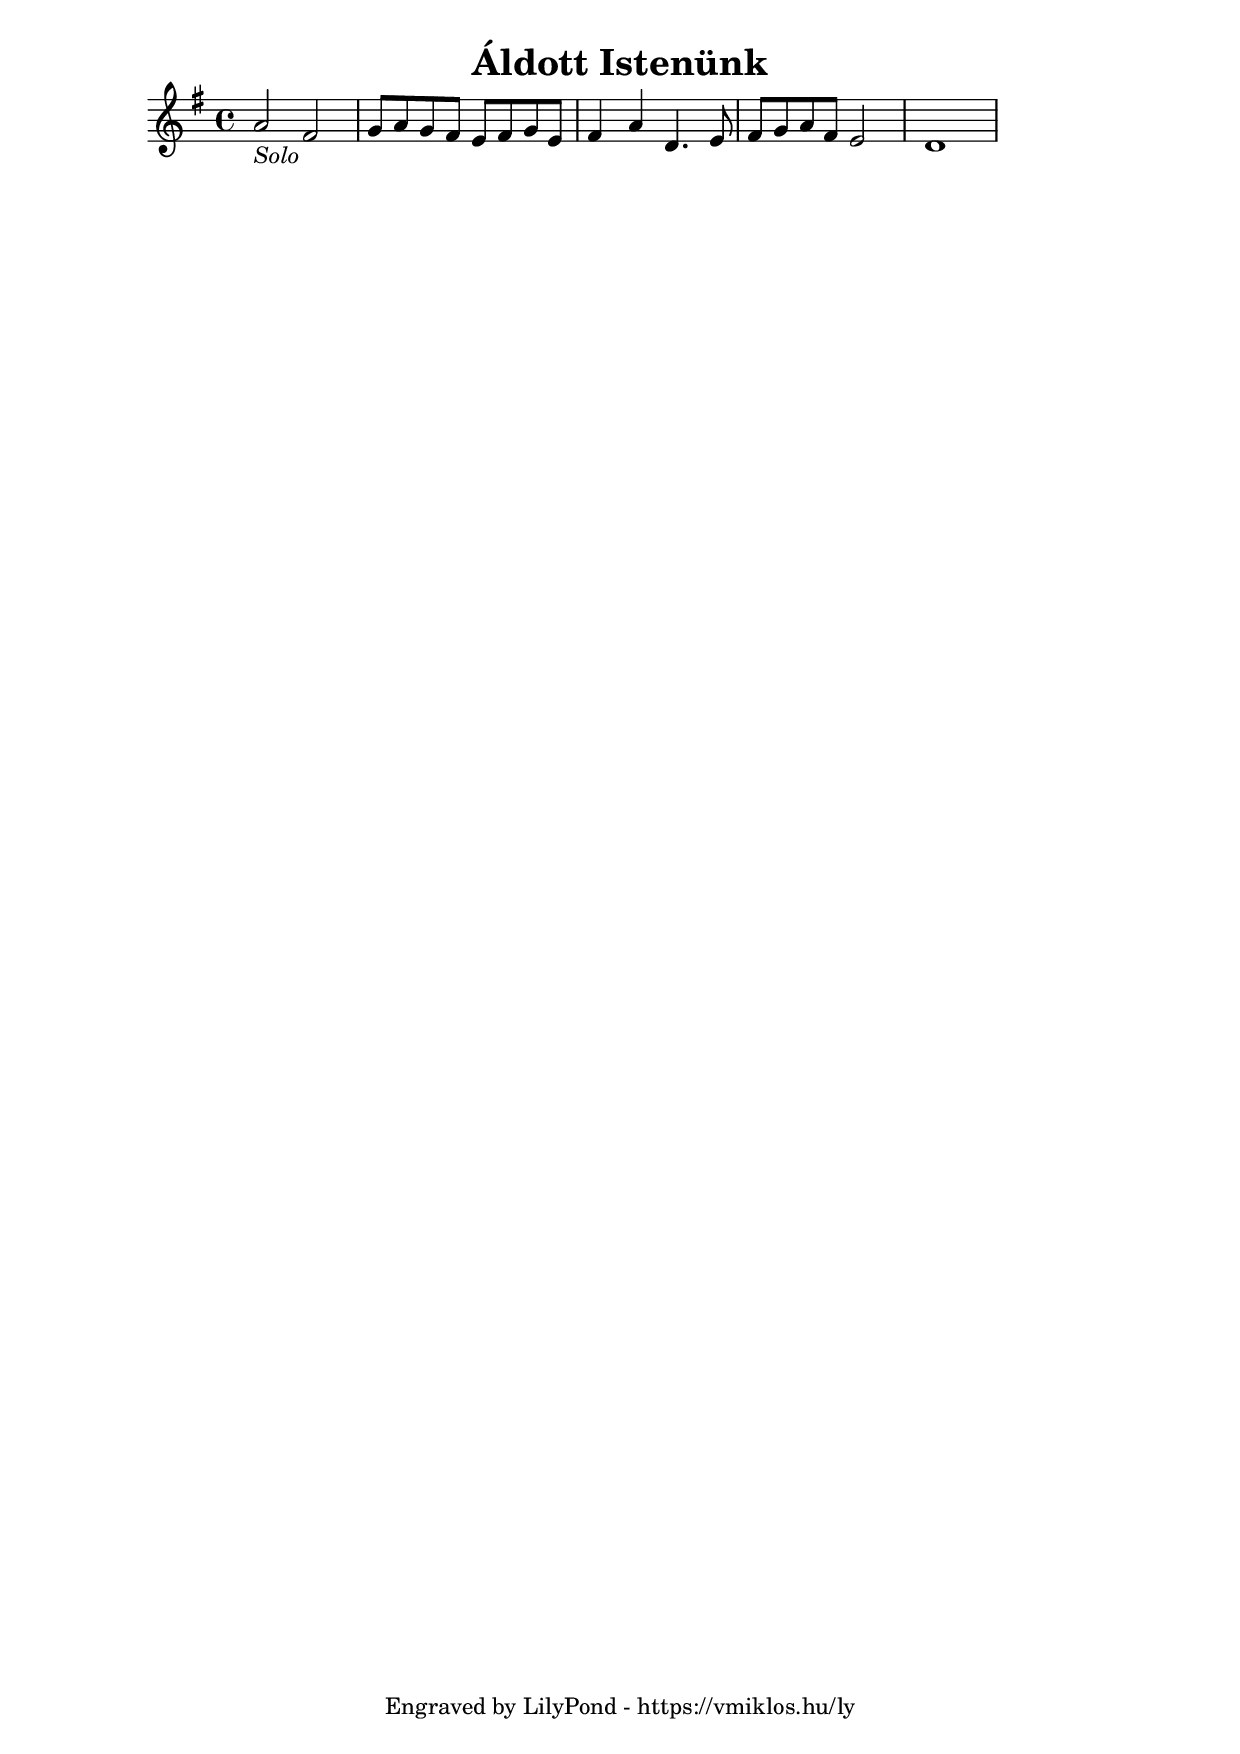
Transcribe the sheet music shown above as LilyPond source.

\version "2.12.1"

\header {
	title = "Áldott Istenünk"
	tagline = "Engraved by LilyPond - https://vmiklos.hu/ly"
}

\score {
	<<
	\relative c'
	{
		\time 4/4
		% flute
		%g'2_\markup { \italic Solo } e2 | f8 g8 f8 e8 d8 e8 f8 d8 |
		%e4 g4 c,4. d8 | e8 f8 g8 e8 d2 | c1
		% trumpet
		\key g \major
		a'2_\markup { \italic Solo } fis2 | g8 a8 g8 fis8 e8 fis8 g8 e8 |
		fis4 a4 d,4. e8 | fis8 g8 a8 fis8 e2 | d1
	}
	>>
	%\midi{}
}
